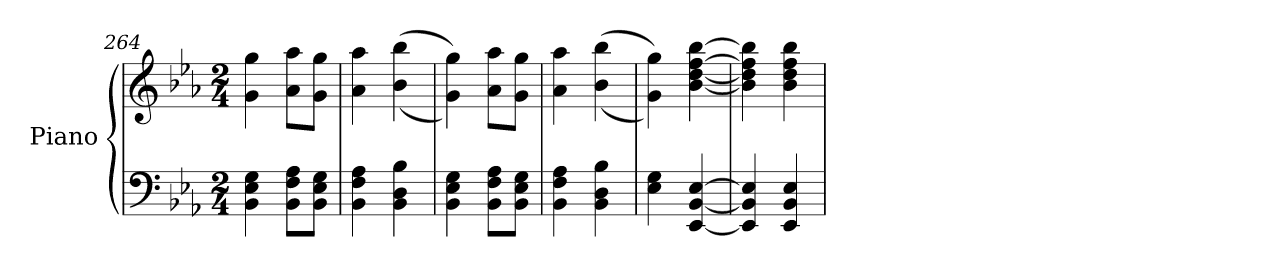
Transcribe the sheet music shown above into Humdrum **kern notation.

**kern	**kern
*part1	*part1
*staff2	*staff1
*I"Piano	*
*I'Pno	*
*clefF4	*clefG2
*k[b-e-a-]	*k[b-e-a-]
*E-:	*E-:
*M2/4	*M2/4
=264	=264
4BB-\ 4E-\ 4G\	4g\ 4gg\
8BB-\ 8F\ 8A-\L	8a-\ 8aa-\L
8BB-\ 8E-\ 8G\J	8g\ 8gg\J
=265	=265
4BB-\ 4F\ 4A-\	4a-\ 4aa-\
4BB-\ 4D\ 4B-\	((4b-\ 4bb-\
=266	=266
4BB-\ 4E-\ 4G\	4g\ 4gg\))
8BB-\ 8F\ 8A-\L	8a-\ 8aa-\L
8BB-\ 8E-\ 8G\J	8g\ 8gg\J
=267	=267
4BB-\ 4F\ 4A-\	4a-\ 4aa-\
4BB-\ 4D\ 4B-\	((4b-\ 4bb-\
!!LO:PB:g=z
=268	=268
4E-\ 4G\	4g\ 4gg\))
[4EE-/ [4BB-/ [4E-/	[4b-\ [4dd\ [4ff\ [4bb-\
=269	=269
4EE-/] 4BB-/] 4E-/]	4b-\] 4dd\] 4ff\] 4bb-\]
4EE-/ 4BB-/ 4E-/	4b-\ 4dd\ 4ff\ 4bb-\
=	=
*-	*-
